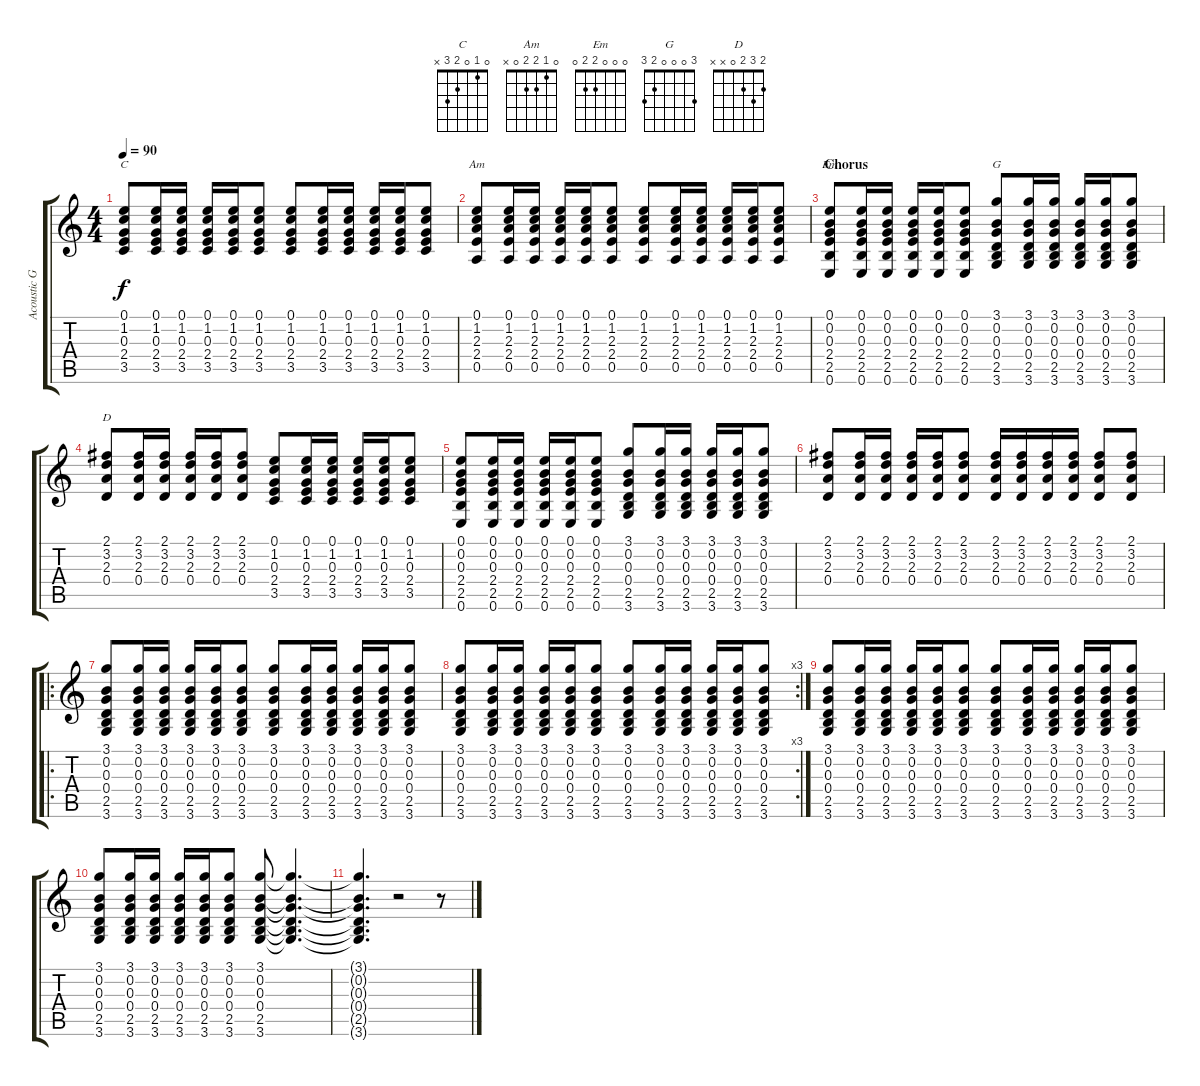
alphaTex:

\track ("Acoustic Guitar" "Acoustic G") {instrument acousticguitarsteel}
\staff {score tabs}
\tuning (E4 B3 G3 D3 A2 E2) {hide}
\chord ("C" 0 1 0 2 3 x)
\chord ("Am" 0 1 2 2 0 x)
\chord ("Em" 0 0 0 2 2 0)
\chord ("G" 3 0 0 0 2 3)
\chord ("D" 2 3 2 0 x x)
\ts (4 4)
\tempo 90
\clef g2
\ks c
(0.1 1.2 0.3 2.4 3.5).8{ch "C" dy f} (0.1 1.2 0.3 2.4 3.5).16 (0.1 1.2 0.3 2.4 3.5).16 (0.1 1.2 0.3 2.4 3.5).16 (0.1 1.2 0.3 2.4 3.5).16 (0.1 1.2 0.3 2.4 3.5).8 (0.1 1.2 0.3 2.4 3.5).8 (0.1 1.2 0.3 2.4 3.5).16 (0.1 1.2 0.3 2.4 3.5).16 (0.1 1.2 0.3 2.4 3.5).16 (0.1 1.2 0.3 2.4 3.5).16 (0.1 1.2 0.3 2.4 3.5).8 |
(0.1 1.2 2.3 2.4 0.5).8{ch "Am"} (0.1 1.2 2.3 2.4 0.5).16 (0.1 1.2 2.3 2.4 0.5).16 (0.1 1.2 2.3 2.4 0.5).16 (0.1 1.2 2.3 2.4 0.5).16 (0.1 1.2 2.3 2.4 0.5).8 (0.1 1.2 2.3 2.4 0.5).8 (0.1 1.2 2.3 2.4 0.5).16 (0.1 1.2 2.3 2.4 0.5).16 (0.1 1.2 2.3 2.4 0.5).16 (0.1 1.2 2.3 2.4 0.5).16 (0.1 1.2 2.3 2.4 0.5).8 |
\section ("" "Chorus")
(0.1 0.2 0.3 2.4 2.5 0.6).8{ch "Em"} (0.1 0.2 0.3 2.4 2.5 0.6).16 (0.1 0.2 0.3 2.4 2.5 0.6).16 (0.1 0.2 0.3 2.4 2.5 0.6).16 (0.1 0.2 0.3 2.4 2.5 0.6).16 (0.1 0.2 0.3 2.4 2.5 0.6).8 (3.1 0.2 0.3 0.4 2.5 3.6).8{ch "G"} (3.1 0.2 0.3 0.4 2.5 3.6).16 (3.1 0.2 0.3 0.4 2.5 3.6).16 (3.1 0.2 0.3 0.4 2.5 3.6).16 (3.1 0.2 0.3 0.4 2.5 3.6).16 (3.1 0.2 0.3 0.4 2.5 3.6).8 |
(2.1 3.2 2.3 0.4).8{ch "D"} (2.1 3.2 2.3 0.4).16 (2.1 3.2 2.3 0.4).16 (2.1 3.2 2.3 0.4).16 (2.1 3.2 2.3 0.4).16 (2.1 3.2 2.3 0.4).8 (0.1 1.2 0.3 2.4 3.5).8 (0.1 1.2 0.3 2.4 3.5).16 (0.1 1.2 0.3 2.4 3.5).16 (0.1 1.2 0.3 2.4 3.5).16 (0.1 1.2 0.3 2.4 3.5).16 (0.1 1.2 0.3 2.4 3.5).8 |
(0.1 0.2 0.3 2.4 2.5 0.6).8 (0.1 0.2 0.3 2.4 2.5 0.6).16 (0.1 0.2 0.3 2.4 2.5 0.6).16 (0.1 0.2 0.3 2.4 2.5 0.6).16 (0.1 0.2 0.3 2.4 2.5 0.6).16 (0.1 0.2 0.3 2.4 2.5 0.6).8 (3.1 0.2 0.3 0.4 2.5 3.6).8 (3.1 0.2 0.3 0.4 2.5 3.6).16 (3.1 0.2 0.3 0.4 2.5 3.6).16 (3.1 0.2 0.3 0.4 2.5 3.6).16 (3.1 0.2 0.3 0.4 2.5 3.6).16 (3.1 0.2 0.3 0.4 2.5 3.6).8 |
(2.1 3.2 2.3 0.4).8 (2.1 3.2 2.3 0.4).16 (2.1 3.2 2.3 0.4).16 (2.1 3.2 2.3 0.4).16 (2.1 3.2 2.3 0.4).16 (2.1 3.2 2.3 0.4).8 (2.1 3.2 2.3 0.4).16 (2.1 3.2 2.3 0.4).16 (2.1 3.2 2.3 0.4).16 (2.1 3.2 2.3 0.4).16 (2.1 3.2 2.3 0.4).8 (2.1 3.2 2.3 0.4).8 |
\ro
(3.1 0.2 0.3 0.4 2.5 3.6).8 (3.1 0.2 0.3 0.4 2.5 3.6).16 (3.1 0.2 0.3 0.4 2.5 3.6).16 (3.1 0.2 0.3 0.4 2.5 3.6).16 (3.1 0.2 0.3 0.4 2.5 3.6).16 (3.1 0.2 0.3 0.4 2.5 3.6).8 (3.1 0.2 0.3 0.4 2.5 3.6).8 (3.1 0.2 0.3 0.4 2.5 3.6).16 (3.1 0.2 0.3 0.4 2.5 3.6).16 (3.1 0.2 0.3 0.4 2.5 3.6).16 (3.1 0.2 0.3 0.4 2.5 3.6).16 (3.1 0.2 0.3 0.4 2.5 3.6).8 |
\rc 3
(3.1 0.2 0.3 0.4 2.5 3.6).8 (3.1 0.2 0.3 0.4 2.5 3.6).16 (3.1 0.2 0.3 0.4 2.5 3.6).16 (3.1 0.2 0.3 0.4 2.5 3.6).16 (3.1 0.2 0.3 0.4 2.5 3.6).16 (3.1 0.2 0.3 0.4 2.5 3.6).8 (3.1 0.2 0.3 0.4 2.5 3.6).8 (3.1 0.2 0.3 0.4 2.5 3.6).16 (3.1 0.2 0.3 0.4 2.5 3.6).16 (3.1 0.2 0.3 0.4 2.5 3.6).16 (3.1 0.2 0.3 0.4 2.5 3.6).16 (3.1 0.2 0.3 0.4 2.5 3.6).8 |
(3.1 0.2 0.3 0.4 2.5 3.6).8 (3.1 0.2 0.3 0.4 2.5 3.6).16 (3.1 0.2 0.3 0.4 2.5 3.6).16 (3.1 0.2 0.3 0.4 2.5 3.6).16 (3.1 0.2 0.3 0.4 2.5 3.6).16 (3.1 0.2 0.3 0.4 2.5 3.6).8 (3.1 0.2 0.3 0.4 2.5 3.6).8 (3.1 0.2 0.3 0.4 2.5 3.6).16 (3.1 0.2 0.3 0.4 2.5 3.6).16 (3.1 0.2 0.3 0.4 2.5 3.6).16 (3.1 0.2 0.3 0.4 2.5 3.6).16 (3.1 0.2 0.3 0.4 2.5 3.6).8 |
(3.1 0.2 0.3 0.4 2.5 3.6).8 (3.1 0.2 0.3 0.4 2.5 3.6).16 (3.1 0.2 0.3 0.4 2.5 3.6).16 (3.1 0.2 0.3 0.4 2.5 3.6).16 (3.1 0.2 0.3 0.4 2.5 3.6).16 (3.1 0.2 0.3 0.4 2.5 3.6).8 (3.1 0.2 0.3 0.4 2.5 3.6).8 (3.1{t} 0.2{t} 0.3{t} 0.4{t} 2.5{t} 3.6{t}).4{d} |
(3.1{t} 0.2{t} 0.3{t} 0.4{t} 2.5{t} 3.6{t}).4{d} r.2 r.8
